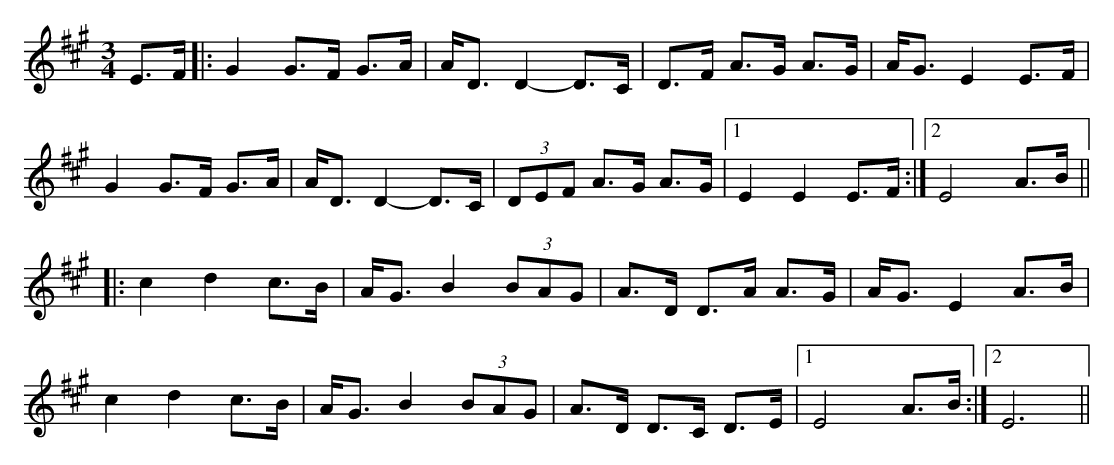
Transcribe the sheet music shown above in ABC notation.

X:1
M:3/4
K:Emix
E>F |: G2 G>F G>A | A<D D2- D>C | D>F A>G A>G | A<G E2 E>F |
 G2 G>F G>A | A<D D2- D>C | (3DEF A>G A>G |1 E2 E2 E>F :|2 E4 A>B ||
|: c2 d2 c>B | A<G B2 (3BAG | A>D D>A A>G | A<G E2 A>B |
 c2 d2 c>B | A<G B2 (3BAG | A>D D>C D>E |1 E4 A>B :|2 E6 ||
